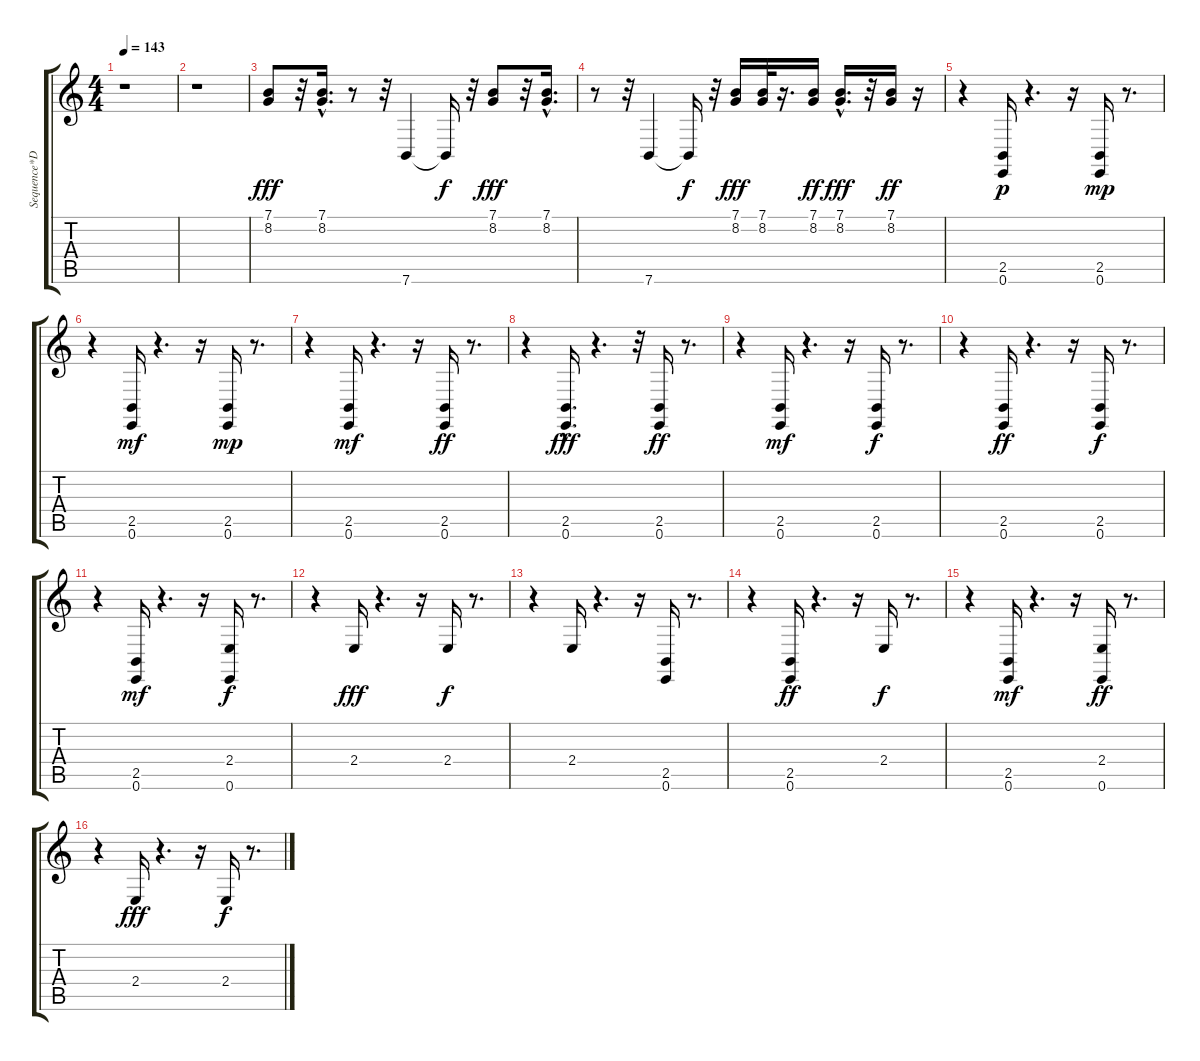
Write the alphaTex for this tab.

\track ("Sequence*Demixed 06" "Sequence*D") {instrument trombone}
\staff {score tabs}
\tuning (E4 B3 G3 D3 A2 E2) {hide}
\ts (4 4)
\tempo 143
\clef g2
\ks c
r.1{dy fff instrument trombone} |
r.1 |
(7.1 8.2).8 r.32 (7.1{hac} 8.2{hac}).16{d} r.8 r.32 7.6.4 7.6{t}.16{dy f} r.32 (7.1 8.2).8{dy fff} r.32 (7.1{hac} 8.2{hac}).16{d} |
r.8 r.32 7.6.4 7.6{t}.16{dy f} r.32 (7.1 8.2).16{dy fff} (7.1 8.2).32 r.16{d} (7.1 8.2).16{dy ff} (7.1{hac} 8.2{hac}).16{d dy fff} r.32 (7.1 8.2).16{dy ff} r.16 |
r.4 (2.5 0.6).16{dy p} r.4{d} r.16 (2.5 0.6).16{dy mp} r.8{d} |
r.4 (2.5 0.6).16{dy mf} r.4{d} r.16 (2.5 0.6).16{dy mp} r.8{d} |
r.4 (2.5 0.6).16{dy mf} r.4{d} r.16 (2.5 0.6).16{dy ff} r.8{d} |
r.4 (2.5 0.6{hac}).16{d dy fff} r.4{d} r.32 (2.5 0.6).16{dy ff} r.8{d} |
r.4 (2.5 0.6).16{dy mf} r.4{d} r.16 (2.5 0.6).16{dy f} r.8{d} |
r.4 (2.5 0.6).16{dy ff} r.4{d} r.16 (2.5 0.6).16{dy f} r.8{d} |
r.4 (2.5 0.6).16{dy mf} r.4{d} r.16 (2.4 0.6).16{dy f} r.8{d} |
r.4 2.4.16{dy fff} r.4{d} r.16 2.4.16{dy f} r.8{d} |
r.4 2.4.16 r.4{d} r.16 (2.5 0.6).16 r.8{d} |
r.4 (2.5 0.6).16{dy ff} r.4{d} r.16 2.4.16{dy f} r.8{d} |
r.4 (2.5 0.6).16{dy mf} r.4{d} r.16 (2.4 0.6).16{dy ff} r.8{d} |
r.4 2.4.16{dy fff} r.4{d} r.16 2.4.16{dy f} r.8{d}
